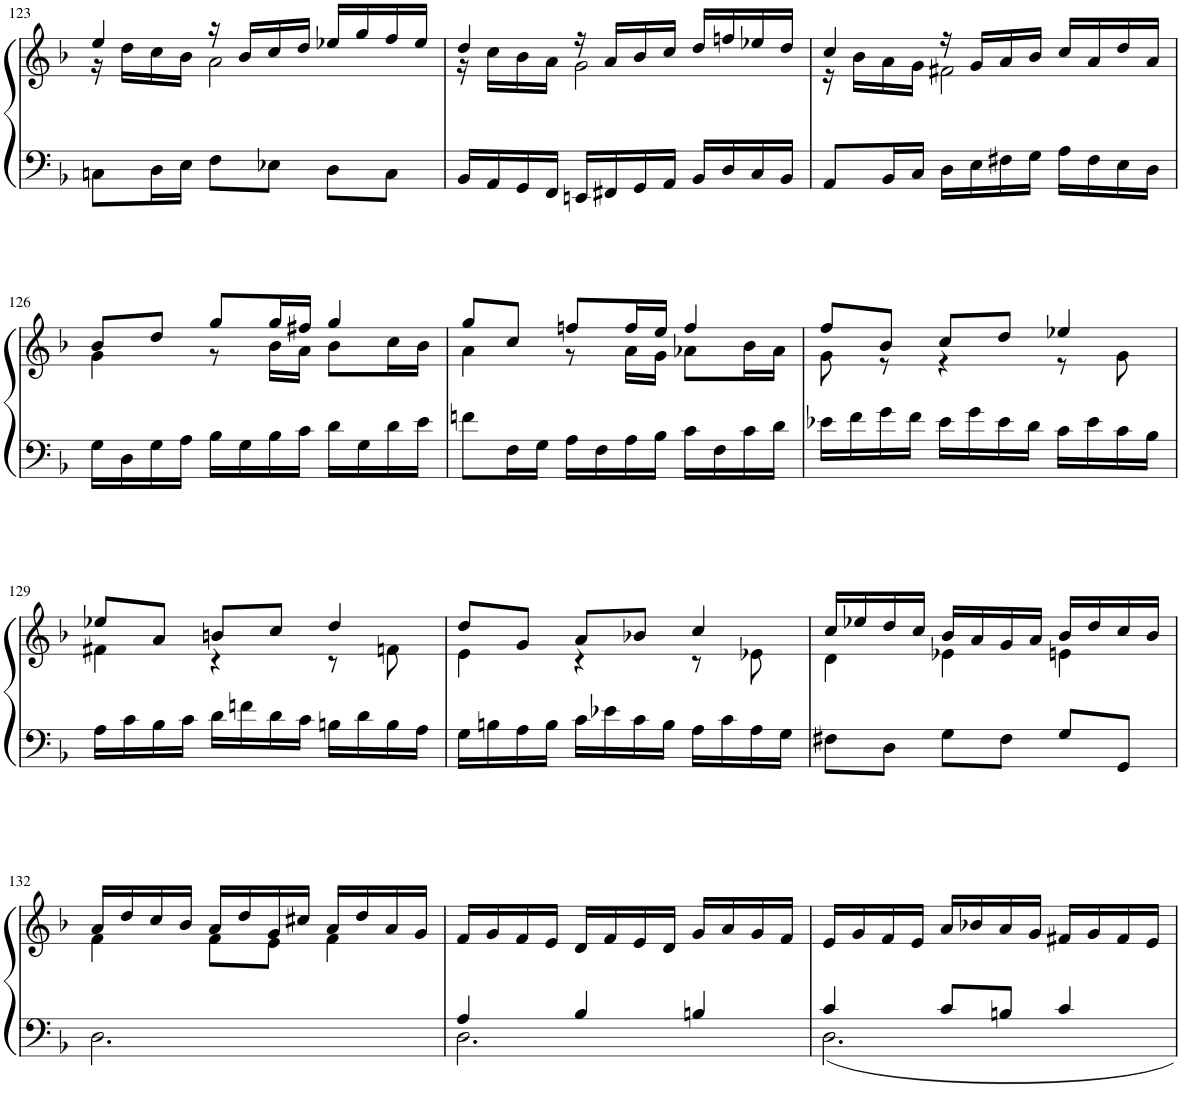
**kern	**kern
*part1	*part1
*staff2	*staff1
*I"Organ	*
!!LO:PB:g=z
*clefF4	*clefG2
*k[b-]	*k[b-]
*M3/4	*M3/4
=123	=123
*	*^
8Cn\L	4ee/	16r
.	.	16dd\LL
16D\L	.	16cc\
16E\JJ	.	16b-\JJ
8F\L	16r	2a\
.	16b-/LL	.
8E-X\J	16cc/	.
.	16dd/JJ	.
8D\L	16ee-X/LL	.
.	16gg/	.
8C\J	16ff/	.
.	16ee-/JJ	.
=124	=124	=124
16BB-/LL	4dd/	16r
16AA/	.	16cc\LL
16GG/	.	16b-\
16FF/JJ	.	16a\JJ
16EEn/LL	16r	2g\
16FF#X/	16a/LL	.
16GG/	16b-/	.
16AA/JJ	16cc/JJ	.
16BB-/LL	16dd/LL	.
16D/	16ffn/	.
16C/	16ee-X/	.
16BB-/JJ	16dd/JJ	.
=125	=125	=125
8AA/L	4cc/	16r
.	.	16b-\LL
16BB-/L	.	16a\
16C/JJ	.	16g\JJ
16D\LL	16r	2f#X\
16E\	16g/LL	.
16F#X\	16a/	.
16G\JJ	16b-/JJ	.
16A\LL	16cc/LL	.
16F#\	16a/	.
16E\	16dd/	.
16D\JJ	16a/JJ	.
!!LO:LB:g=z	!!
=126	=126	=126
16G\LL	8b-/L	4g\
16D\	.	.
16G\	8dd/J	.
16A\JJ	.	.
16B-\LL	8gg/L	8r
16G\	.	.
16B-\	16gg/L	16b-\LL
16c\JJ	16ff#X/JJ	16a\JJ
16d\LL	4gg/	8b-\L
16G\	.	.
16d\	.	16cc\L
16e\JJ	.	16b-\JJ
=127	=127	=127
8fn\L	8gg/L	4a\
16F\L	8cc/J	.
16G\JJ	.	.
16A\LL	8ffn/L	8r
16F\	.	.
16A\	16ff/L	16a\LL
16B-\JJ	16ee/JJ	16g\JJ
16c\LL	4ff/	8a-X\L
16F\	.	.
16c\	.	16b-\L
16d\JJ	.	16a-\JJ
=128	=128	=128
16e-X\LL	8ff/L	8g\
16f\	.	.
16g\	8b-/J	8r
16f\JJ	.	.
16e-\LL	8cc/L	4r
16g\	.	.
16e-\	8dd/J	.
16d\JJ	.	.
16c\LL	4ee-X/	8r
16e-\	.	.
16c\	.	8g\
16B-\JJ	.	.
!!LO:LB:g=z	!!
=129	=129	=129
16A\LL	8ee-X/L	4f#X\
16c\	.	.
16B-\	8a/J	.
16c\JJ	.	.
16d\LL	8bn/L	4r
16fn\	.	.
16d\	8cc/J	.
16c\JJ	.	.
16Bn\LL	4dd/	8r
16d\	.	.
16B\	.	8fn\
16A\JJ	.	.
=130	=130	=130
16G\LL	8dd/L	4e\
16Bn\	.	.
16A\	8g/J	.
16B\JJ	.	.
16c\LL	8a/L	4r
16e-X\	.	.
16c\	8b-X/J	.
16B\JJ	.	.
16A\LL	4cc/	8r
16c\	.	.
16A\	.	8e-X\
16G\JJ	.	.
=131	=131	=131
8F#X\L	16cc/LL	4d\
.	16ee-X/	.
8D\J	16dd/	.
.	16cc/JJ	.
8G\L	16b-/LL	4e-X\
.	16a/	.
8F#\J	16g/	.
.	16a/JJ	.
8G/L	16b-/LL	4en\
.	16dd/	.
8GG/J	16cc/	.
.	16b-/JJ	.
!!LO:LB:g=z	!!
=132	=132	=132
*^	*	*
2.ryy	2.D\	16a/LL	4f\
.	.	16dd/	.
.	.	16cc/	.
.	.	16b-/JJ	.
.	.	16a/LL	8f\L
.	.	16dd/	.
.	.	16g/	8e\J
.	.	16cc#X/JJ	.
.	.	16a/LL	4f\
.	.	16dd/	.
.	.	16a/	.
.	.	16g/JJ	.
*	*	*v	*v
=133	=133	=133
4A/	2.D\	16f/LL
.	.	16g/
.	.	16f/
.	.	16e/JJ
4B-/	.	16d/LL
.	.	16f/
.	.	16e/
.	.	16d/JJ
4Bn/	.	16g/LL
.	.	16a/
.	.	16g/
.	.	16f/JJ
=134	=134	=134
4c/	2.D\	16e/LL
.	.	16g/
.	.	16f/
.	.	16e/JJ
8c/L	.	16a/LL
.	.	16b-X/
8Bn/J	.	16a/
.	.	16g/JJ
4c/	.	16f#X/LL
.	.	16g/
.	.	16f#/
.	.	16e/JJ
*v	*v	*
=	=
*-	*-
